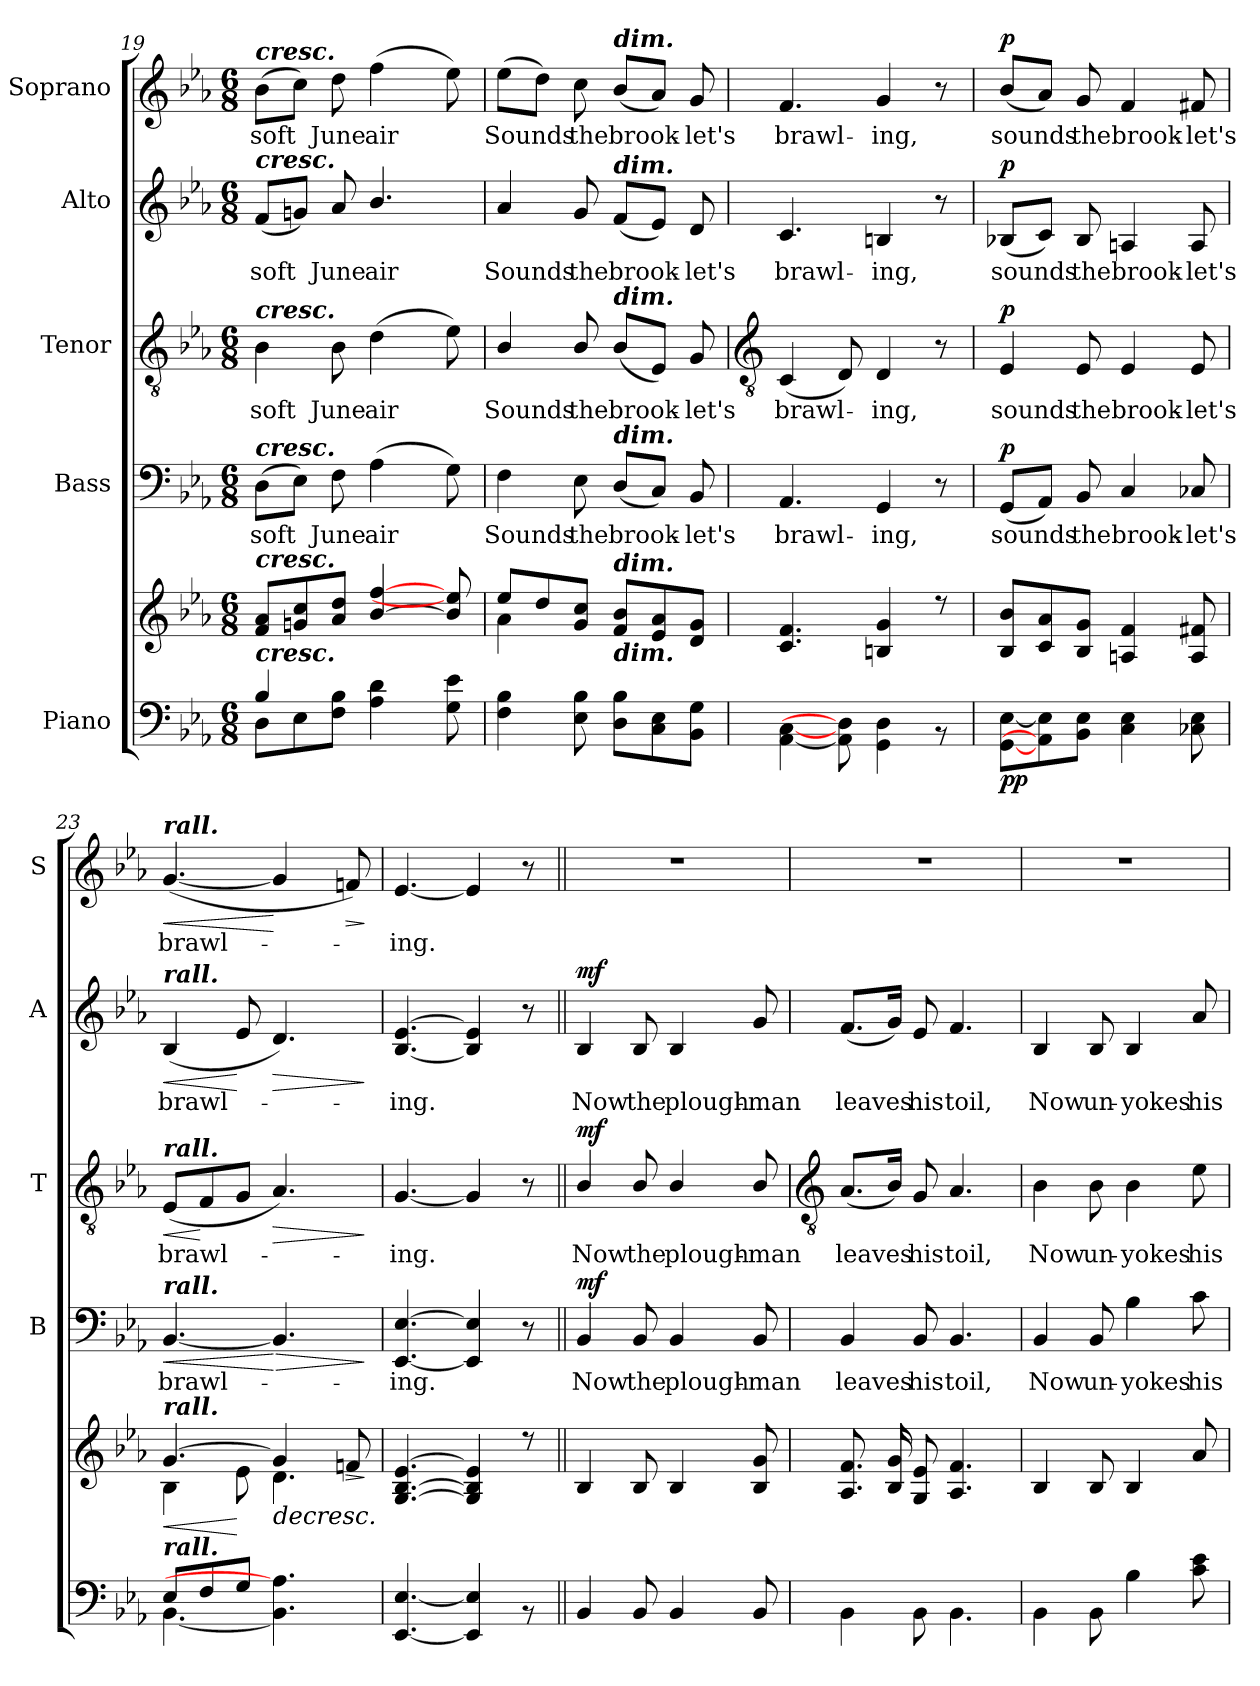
**kern	**kern	**dynam	**kern	**text	**dynam	**kern	**text	**dynam	**kern	**text	**dynam	**kern	**text	**dynam
*part5	*part5	*part5	*part4	*part4	*part4	*part3	*part3	*part3	*part2	*part2	*part2	*part1	*part1	*part1
*staff6	*staff5	*staff5/6	*staff4	*staff4	*staff4	*staff3	*staff3	*staff3	*staff2	*staff2	*staff2	*staff1	*staff1	*staff1
*I"Piano	*	*	*I"Bass	*	*	*I"Tenor	*	*	*I"Alto	*	*	*I"Soprano	*	*
*	*	*	*I'B	*	*	*I'T	*	*	*I'A	*	*	*I'S	*	*
*clefF4	*clefG2	*	*clefF4	*	*	*clefGv2	*	*	*clefG2	*	*	*clefG2	*	*
*k[b-e-a-]	*k[b-e-a-]	*	*k[b-e-a-]	*	*	*k[b-e-a-]	*	*	*k[b-e-a-]	*	*	*k[b-e-a-]	*	*
*E-:	*E-:	*	*E-:	*	*	*E-:	*	*	*E-:	*	*	*E-:	*	*
*M6/8	*M6/8	*	*M6/8	*	*	*M6/8	*	*	*M6/8	*	*	*M6/8	*	*
=19	=19	=19	=19	=19	=19	=19	=19	=19	=19	=19	=19	=19	=19	=19
*^	*^	*	*	*	*	*	*	*	*	*	*	*	*	*
!	!	!	!	!	!	!	!	!	!	!	!	!	!	!LO:TX:a:Bi:t=cresc.	!	!
!	!	!	!	!	!	!	!	!	!	!	!LO:TX:a:Bi:t=cresc.	!	!	!	!	!
!	!	!	!	!	!	!	!	!LO:TX:a:Bi:t=cresc.	!	!	!	!	!	!	!	!
!	!	!	!	!	!LO:TX:a:Bi:t=cresc.	!	!	!	!	!	!	!	!	!	!	!
!	!	!LO:TX:a:Bi:t=cresc.	!	!	!	!	!	!	!	!	!	!	!	!	!	!
!LO:TX:a:Bi:t=cresc.	!	!	!	!	!	!	!	!	!	!	!	!	!	!	!	!
!	!	!	!	!	!	!LO:LY:b	!	!	!LO:LY:b	!	!	!LO:LY:b	!	!	!LO:LY:b	!
4B-/	8D\L	8f/ 8a-/L	2.ryy	.	(>8DL	soft	.	4B-	soft	.	(<8fL	soft	.	(>8b-L	soft	.
.	8E-\	8gn/ 8cc/	.	.	8E-J)	.	.	.	.	.	8gnJ)	.	.	8ccJ)	.	.
!	!	!	!	!	!	!LO:LY:b	!	!	!LO:LY:b	!	!	!LO:LY:b	!	!	!LO:LY:b	!
4ryy	8F\ 8B-\J	8a-/ 8dd/J	.	.	8F	June	.	8B-	June	.	8a-	June	.	8dd	June	.
!	!	!	!	!	!	!LO:LY:b	!	!	!LO:LY:b	!	!	!LO:LY:b	!	!	!LO:LY:b	!
.	4A-\ 4d\	[4b-/ [4ff/	.	.	(>4A-	air	.	(>4d	air	.	4.b-/	air	.	(>4ff	air	.
4ryy	.	.	.	.	.	.	.	.	.	.	.	.	.	.	.	.
.	8G\ 8e-\	8b-/] 8ee-/]	.	.	8G)	.	.	8e-)	.	.	.	.	.	8ee-)	.	.
=20	=20	=20	=20	=20	=20	=20	=20	=20	=20	=20	=20	=20	=20	=20	=20	=20
!	!	!	!	!	!	!LO:LY:b	!	!	!LO:LY:b	!	!	!LO:LY:b	!	!	!LO:LY:b	!
2.ryy	4F\ 4B-\	8ee-/L	4a-\	.	4F	Sounds	.	4B-/	Sounds	.	4a-	Sounds	.	(>8ee-L	Sounds	.
.	.	8dd/	.	.	.	.	.	.	.	.	.	.	.	8ddJ)	.	.
!	!	!	!	!	!	!LO:LY:b	!	!	!LO:LY:b	!	!	!LO:LY:b	!	!	!LO:LY:b	!
.	8E-\ 8B-\	8g/ 8cc/J	2ryy	.	8E-	the	.	8B-/	the	.	8g	the	.	8cc	the	.
!	!	!	!	!	!	!	!	!	!	!	!	!	!	!LO:TX:a:Bi:t=dim.	!	!
!	!	!	!	!	!	!	!	!	!	!	!LO:TX:a:Bi:t=dim.	!	!	!	!	!
!	!	!	!	!	!	!	!	!LO:TX:a:Bi:t=dim.	!	!	!	!	!	!	!	!
!	!	!	!	!	!LO:TX:a:Bi:t=dim.	!	!	!	!	!	!	!	!	!	!	!
!	!	!LO:TX:a:Bi:t=dim.	!	!	!	!	!	!	!	!	!	!	!	!	!	!
!	!LO:TX:a:Bi:t=dim.	!	!	!	!	!	!	!	!	!	!	!	!	!	!	!
!	!	!	!	!	!	!LO:LY:b	!	!	!LO:LY:b	!	!	!LO:LY:b	!	!	!LO:LY:b	!
.	8D\ 8B-\L	8f/ 8b-/L	.	.	(<8DL	brook-	.	(<8B-L	brook-	.	(<8fL	brook-	.	(<8b-L	brook-	.
.	8C\ 8E-\	8e-/ 8a-/	.	.	8CJ)	.	.	8E-J)	.	.	8e-J)	.	.	8a-J)	.	.
!	!	!	!	!	!	!LO:LY:b	!	!	!LO:LY:b	!	!	!LO:LY:b	!	!	!LO:LY:b	!
.	8BB-\ 8G\J	8d/ 8g/J	.	.	8BB-	let's	.	8G	let's	.	8d	let's	.	8g	let's	.
!!LO:LB:g=z
=21	=21	=21	=21	=21	=21	=21	=21	=21	=21	=21	=21	=21	=21	=21	=21	=21
*	*	*	*	*	*	*	*	*clefGv2	*	*	*	*	*	*	*	*
!	!	!	!	!	!	!LO:LY:b	!	!	!LO:LY:b	!	!	!LO:LY:b	!	!	!LO:LY:b	!
2.ryy	[4AA- [4C	4.c/ 4.f/	2.ryy	.	4.AA-	brawl-	.	(<4C	brawl-	.	4.c	brawl-	.	4.f	brawl-	.
.	8AA-] 8D]	.	.	.	.	.	.	8D)	.	.	.	.	.	.	.	.
!	!	!	!	!	!	!LO:LY:b	!	!	!LO:LY:b	!	!	!LO:LY:b	!	!	!LO:LY:b	!
.	4GG 4D	4Bn/ 4g/	.	.	4GG	-ing,	.	4D	ing,	.	4Bn	-ing,	.	4g	-ing,	.
.	8r	8r	.	.	8r	.	.	8r	.	.	8r	.	.	8r	.	.
=22	=22	=22	=22	=22	=22	=22	=22	=22	=22	=22	=22	=22	=22	=22	=22	=22
!	!	!	!	!LO:DY:b=2	!	!LO:LY:b	!	!	!LO:LY:b	!	!	!LO:LY:b	!	!	!LO:LY:b	!
!	!	!	!	!LO:DY:n=1:b	!	!	!LO:DY:b	!	!	!LO:DY:b	!	!	!LO:DY:b	!	!	!LO:DY:b
2.ryy	[8GG [8E-L	8B-/ 8b-/L	2.ryy	p p	(<8GGL	sounds	p	4E-	sounds	p	(<8B-XL	sounds	p	(<8b-L	sounds	p
.	8AA-] 8E-]	8c/ 8a-/	.	.	8AA-J)	.	.	.	.	.	8cJ)	.	.	8a-J)	.	.
!	!	!	!	!	!	!LO:LY:b	!	!	!LO:LY:b	!	!	!LO:LY:b	!	!	!LO:LY:b	!
.	8BB- 8E-J	8B-/ 8g/J	.	.	8BB-	the	.	8E-	the	.	8B-	the	.	8g	the	.
!	!	!	!	!	!	!LO:LY:b	!	!	!LO:LY:b	!	!	!LO:LY:b	!	!	!LO:LY:b	!
.	4C 4E-	4An/ 4f/	.	.	4C	brook-	.	4E-	brook-	.	4An	brook-	.	4f	brook-	.
!	!	!	!	!	!	!LO:LY:b	!	!	!LO:LY:b	!	!	!LO:LY:b	!	!	!LO:LY:b	!
.	8C-X 8E-	8A/ 8f#X/	.	.	8C-X	-let's	.	8E-	-let's	.	8A	-let's	.	8f#X	-let's	.
=23	=23	=23	=23	=23	=23	=23	=23	=23	=23	=23	=23	=23	=23	=23	=23	=23
!	!	!	!	!	!	!	!	!	!	!	!	!	!	!LO:TX:a:Bi:t=rall.	!	!
!	!	!	!	!	!	!	!	!	!	!	!LO:TX:a:Bi:t=rall.	!	!	!	!	!
!	!	!	!	!	!	!	!	!LO:TX:a:Bi:t=rall.	!	!	!	!	!	!	!	!
!	!	!	!	!	!LO:TX:a:Bi:t=rall.	!	!	!	!	!	!	!	!	!	!	!
!	!	!LO:TX:a:Bi:t=rall.	!	!	!	!	!	!	!	!	!	!	!	!	!	!
!LO:TX:a:Bi:t=rall.	!	!	!	!	!	!	!	!	!	!	!	!	!	!	!	!
!	!	!	!	!LO:HP:b	!	!	!	!	!	!	!	!	!	!	!	!
!	!	!	!	!LO:HP:n=1:b	!	!LO:LY:b	!LO:HP:b	!	!LO:LY:b	!LO:HP:b	!	!LO:LY:b	!LO:HP:b	!	!LO:LY:b	!LO:HP:b
8E-/L	[4.BB-\	[4.g/	4B-\	< <	[4.BB-	brawl-	<	(<8E-L	brawl-	<	(<4B-	brawl-	<	(<[4.g	brawl-	<
8F/	.	.	.	.	.	.	.	8F	.	[	.	.	.	.	.	.
8G/J	.	.	8e-\	[	.	.	.	8GJ	.	.	8e-	.	[	.	.	.
!	!	!	!	!LO:HP:n=1:b	!	!	!LO:HP:n=1:b	!	!	!LO:HP:b	!	!	!LO:HP:b	!	!	!
8ryy	4.BB-] 4.A-]	4g/]	4.d\	[ >	4.BB-]	.	[ >	4.A-)	.	>	4.d)	.	>	4g]	.	[
4ryy	.	.	.	.	.	.	.	.	.	.	.	.	.	.	.	.
!	!	!	!	!LO:HP:b	!	!	!	!	!	!	!	!	!	!	!	!LO:HP:b
.	.	8fn/	.	>	.	.	.	.	.	.	.	.	.	8fn)	.	>
*v	*v	*	*	*	*	*	*	*	*	*	*	*	*	*	*	*
*	*v	*v	*	*	*	*	*	*	*	*	*	*	*	*	*
.	.	] ]	.	.	]	.	.	]	.	.	]	.	.	]
=24	=24	=24	=24	=24	=24	=24	=24	=24	=24	=24	=24	=24	=24	=24
*^	*^	*	*	*	*	*	*	*	*	*	*	*	*	*
!	!	!	!	!	!	!LO:LY:b	!	!	!LO:LY:b	!	!	!LO:LY:b	!	!	!LO:LY:b	!
2.ryy	[4.EE-/ [4.E-/	[4.G/ [4.B-/ [4.e-/	2.ryy	.	[4.EE- [4.E-	ing.	.	[4.G	ing.	.	[4.B- [4.e-	ing.	.	[4.e-	ing.	.
.	4EE-/] 4E-/]	4G/] 4B-/] 4e-/]	.	.	4EE-] 4E-]	.	.	4G]	.	.	4B-] 4e-]	.	.	4e-]	.	.
.	8r	8r	.	.	8r	.	.	8r	.	.	8r	.	.	8r	.	.
*	*	*v	*v	*	*	*	*	*	*	*	*	*	*	*	*	*
=25||	=25||	=25||	=25||	=25||	=25||	=25||	=25||	=25||	=25||	=25||	=25||	=25||	=25||	=25||	=25||
!	!	!	!LO:DY:b=2	!	!LO:LY:b	!	!	!LO:LY:b	!	!	!LO:LY:b	!	!LO:N:vis=1	!	!
!	!	!	!LO:DY:n=1:b	!	!	!LO:DY:b	!	!	!LO:DY:b	!	!	!LO:DY:b	!	!	!
*v	*v	*	*	*	*	*	*	*	*	*	*	*	*	*	*
4BB-	4B-/	mf mf	4BB-	Now	mf	4B-/	Now	mf	4B-	Now	mf	2.r	.	.
!	!	!	!	!LO:LY:b	!	!	!LO:LY:b	!	!	!LO:LY:b	!	!	!	!
8BB-	8B-/	.	8BB-	the	.	8B-/	the	.	8B-	the	.	.	.	.
!	!	!	!	!LO:LY:b	!	!	!LO:LY:b	!	!	!LO:LY:b	!	!	!	!
4BB-	4B-/	.	4BB-	plough-	.	4B-/	plough-	.	4B-	plough-	.	.	.	.
!	!	!	!	!LO:LY:b	!	!	!LO:LY:b	!	!	!LO:LY:b	!	!	!	!
8BB-	8B-/ 8g/	.	8BB-	-man	.	8B-/	-man	.	8g	-man	.	.	.	.
!!LO:LB:g=z
=26	=26	=26	=26	=26	=26	=26	=26	=26	=26	=26	=26	=26	=26	=26
*	*	*	*	*	*	*clefGv2	*	*	*	*	*	*	*	*
!LO:N:vis=1	!	!	!	!LO:LY:b	!	!	!LO:LY:b	!	!	!LO:LY:b	!	!LO:N:vis=1	!	!
*^	*	*	*	*	*	*	*	*	*	*	*	*	*	*
2.ryy	4BB-	8.A- 8.fL	.	4BB-	leaves	.	(<8.A-L	leaves	.	(<8.fL	leaves	.	2.r	.	.
.	.	16B- 16gL	.	.	.	.	16B-J)	.	.	16gJ)	.	.	.	.	.
!	!	!	!	!	!LO:LY:b	!	!	!LO:LY:b	!	!	!LO:LY:b	!	!	!	!
.	8BB-	8G 8e-J	.	8BB-	his	.	8G	his	.	8e-	his	.	.	.	.
!	!	!	!	!	!LO:LY:b	!	!	!LO:LY:b	!	!	!LO:LY:b	!	!	!	!
.	4.BB-	4.A- 4.f	.	4.BB-	toil,	.	4.A-	toil,	.	4.f	toil,	.	.	.	.
=27	=27	=27	=27	=27	=27	=27	=27	=27	=27	=27	=27	=27	=27	=27	=27
!LO:N:vis=1	!	!	!	!	!LO:LY:b	!	!	!LO:LY:b	!	!	!LO:LY:b	!	!LO:N:vis=1	!	!
2.ryy	4BB-	4B-	.	4BB-	Now	.	4B-	Now	.	4B-	Now	.	2.r	.	.
!	!	!	!	!	!LO:LY:b	!	!	!LO:LY:b	!	!	!LO:LY:b	!	!	!	!
.	8BB-	8B-	.	8BB-	un-	.	8B-	un-	.	8B-	un-	.	.	.	.
!	!	!	!	!	!LO:LY:b	!	!	!LO:LY:b	!	!	!LO:LY:b	!	!	!	!
.	4B-	4B-	.	4B-	-yokes	.	4B-	-yokes	.	4B-	-yokes	.	.	.	.
!	!	!	!	!	!LO:LY:b	!	!	!LO:LY:b	!	!	!LO:LY:b	!	!	!	!
.	8c 8e-	8a-	.	8c	his	.	8e-	his	.	8a-	his	.	.	.	.
*v	*v	*	*	*	*	*	*	*	*	*	*	*	*	*	*
=	=	=	=	=	=	=	=	=	=	=	=	=	=	=
*-	*-	*-	*-	*-	*-	*-	*-	*-	*-	*-	*-	*-	*-	*-
